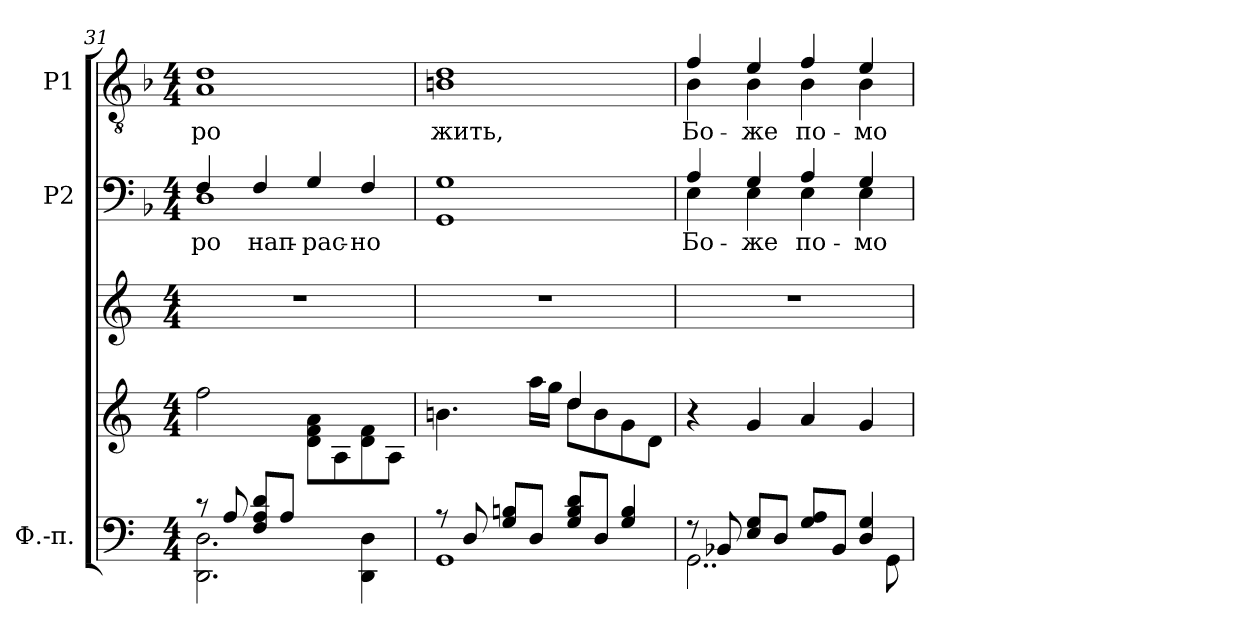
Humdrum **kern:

**kern	**kern	**kern	**kern	**text	**kern	**text
*part3	*part3	*part3	*part2	*part2	*part1	*part1
*staff5	*staff4	*staff3	*staff2	*staff2	*staff1	*staff1
*I"Ф.-п.	*	*	*I"P2	*	*I"P1	*
!!LO:PB:g=z
*clefF4	*clefG2	*clefG2	*clefF4	*	*clefGv2	*
*	*	*	*	*	*ITrd7c12	*
*k[]	*k[]	*k[]	*k[b-]	*	*k[b-]	*
*C:	*C:	*C:	*F:	*	*F:	*
*M4/4	*M4/4	*M4/4	*M4/4	*	*M4/4	*
=31	=31	=31	=31	=31	=31	=31
*^	*^	*	*	*	*	*
!	!	!	!	!	!	!LO:LY:a:color=#000000	!	!
*	*	*	*	*	*^	*	*	*
!	!	!	!	!	!	!	!LO:LY:b:color=#000000	!	!
*	*	*	*	*	*	*	*	*^	*
!	!	!	!	!	!	!	!	!	!	!LO:LY:b:color=#000000
8r	2.DDi\ 2.Di	2ffi\	2ryy	1r	4Fi/	1Di	ро	1Di	1AAi	-ро
8Ai/	.	.	.	.	.	.	.	.	.	.
!	!	!	!	!	!	!	!LO:LY:a:color=#000000	!	!	!
8Fi\ 8Ai 8diL	.	.	.	.	4Fi/	.	нап-	.	.	.
8Ai/J	.	.	.	.	.	.	.	.	.	.
!	!	!	!	!	!	!	!LO:LY:a:color=#000000	!	!	!
2ryy	.	2ryy	8di\ 8fi 8aiL	.	4Gi/	.	-рас-	.	.	.
.	.	.	8Ai\	.	.	.	.	.	.	.
!	!	!	!	!	!	!	!LO:LY:a:color=#000000	!	!	!
.	4DDi\ 4Di	.	8di\ 8fi	.	4Fi/	.	-но	.	.	.
.	.	.	8Ai\J	.	.	.	.	.	.	.
*	*	*	*	*	*v	*v	*	*	*	*
=32	=32	=32	=32	=32	=32	=32	=32	=32	=32
!	!	!	!	!	!	!	!	!	!LO:LY:b:color=#000000
8r	1GGi	4.bni\	2ryy	1r	1GGi 1Gi	.	1Di	1BBni	жить,
8Di/	.	.	.	.	.	.	.	.	.
8Gi/ 8BniL	.	.	.	.	.	.	.	.	.
8Di/J	.	16aai\LL	.	.	.	.	.	.	.
.	.	16ggi\JJ	.	.	.	.	.	.	.
8Gi/ 8Bi 8diL	.	4ddi/	8ddi\L	.	.	.	.	.	.
8Di/J	.	.	8bi\	.	.	.	.	.	.
4Gi/ 4Bi	.	4ryy	8gi\	.	.	.	.	.	.
.	.	.	8di\J	.	.	.	.	.	.
*	*	*v	*v	*	*	*	*	*	*
=33	=33	=33	=33	=33	=33	=33	=33	=33
*	*	*^	*	*	*	*	*	*
!	!	!	!	!	!	!LO:LY:b:color=#000000	!	!	!
*	*	*v	*v	*	*^	*	*	*	*
*	*	*^	*	*	*	*	*	*	*
!	!	!	!	!	!	!	!	!	!	!LO:LY:a:color=#000000
*	*	*v	*v	*	*	*	*	*	*	*
*	*	*^	*	*	*	*	*	*	*
!	!	!	!	!	!	!	!	!	!	!LO:LY:b:color=#000000
*	*	*v	*v	*	*	*	*	*	*	*
8r	2..GGi\	4r	1r	4Ai/	4Ei\	Бо-	4Fi/	4BB-i\	Бо-
8BB-i/	.	.	.	.	.	.	.	.	.
!	!	!	!	!	!	!LO:LY:b:color=#000000	!	!	!
!	!	!	!	!	!	!	!	!	!LO:LY:a:color=#000000
!	!	!	!	!	!	!	!	!	!LO:LY:b:color=#000000
8Ei/ 8GiL	.	4gi/	.	4Gi/	4Ei\	-же	4Ei/	4BB-i\	-же
8Di/J	.	.	.	.	.	.	.	.	.
!	!	!	!	!	!	!LO:LY:b:color=#000000	!	!	!
!	!	!	!	!	!	!	!	!	!LO:LY:a:color=#000000
!	!	!	!	!	!	!	!	!	!LO:LY:b:color=#000000
8Gi/ 8AiL	.	4ai/	.	4Ai/	4Ei\	по-	4Fi/	4BB-i\	по-
8BB-i/J	.	.	.	.	.	.	.	.	.
!	!	!	!	!	!	!LO:LY:b:color=#000000	!	!	!
!	!	!	!	!	!	!	!	!	!LO:LY:a:color=#000000
!	!	!	!	!	!	!	!	!	!LO:LY:b:color=#000000
4Di/ 4Gi	.	4gi/	.	4Gi/	4Ei\	-мо-	4Ei/	4BB-i\	-мо-
.	8GGi\	.	.	.	.	.	.	.	.
*	*	*	*	*v	*v	*	*	*	*
*v	*v	*	*	*	*	*v	*v	*
=	=	=	=	=	=	=
*-	*-	*-	*-	*-	*-	*-
